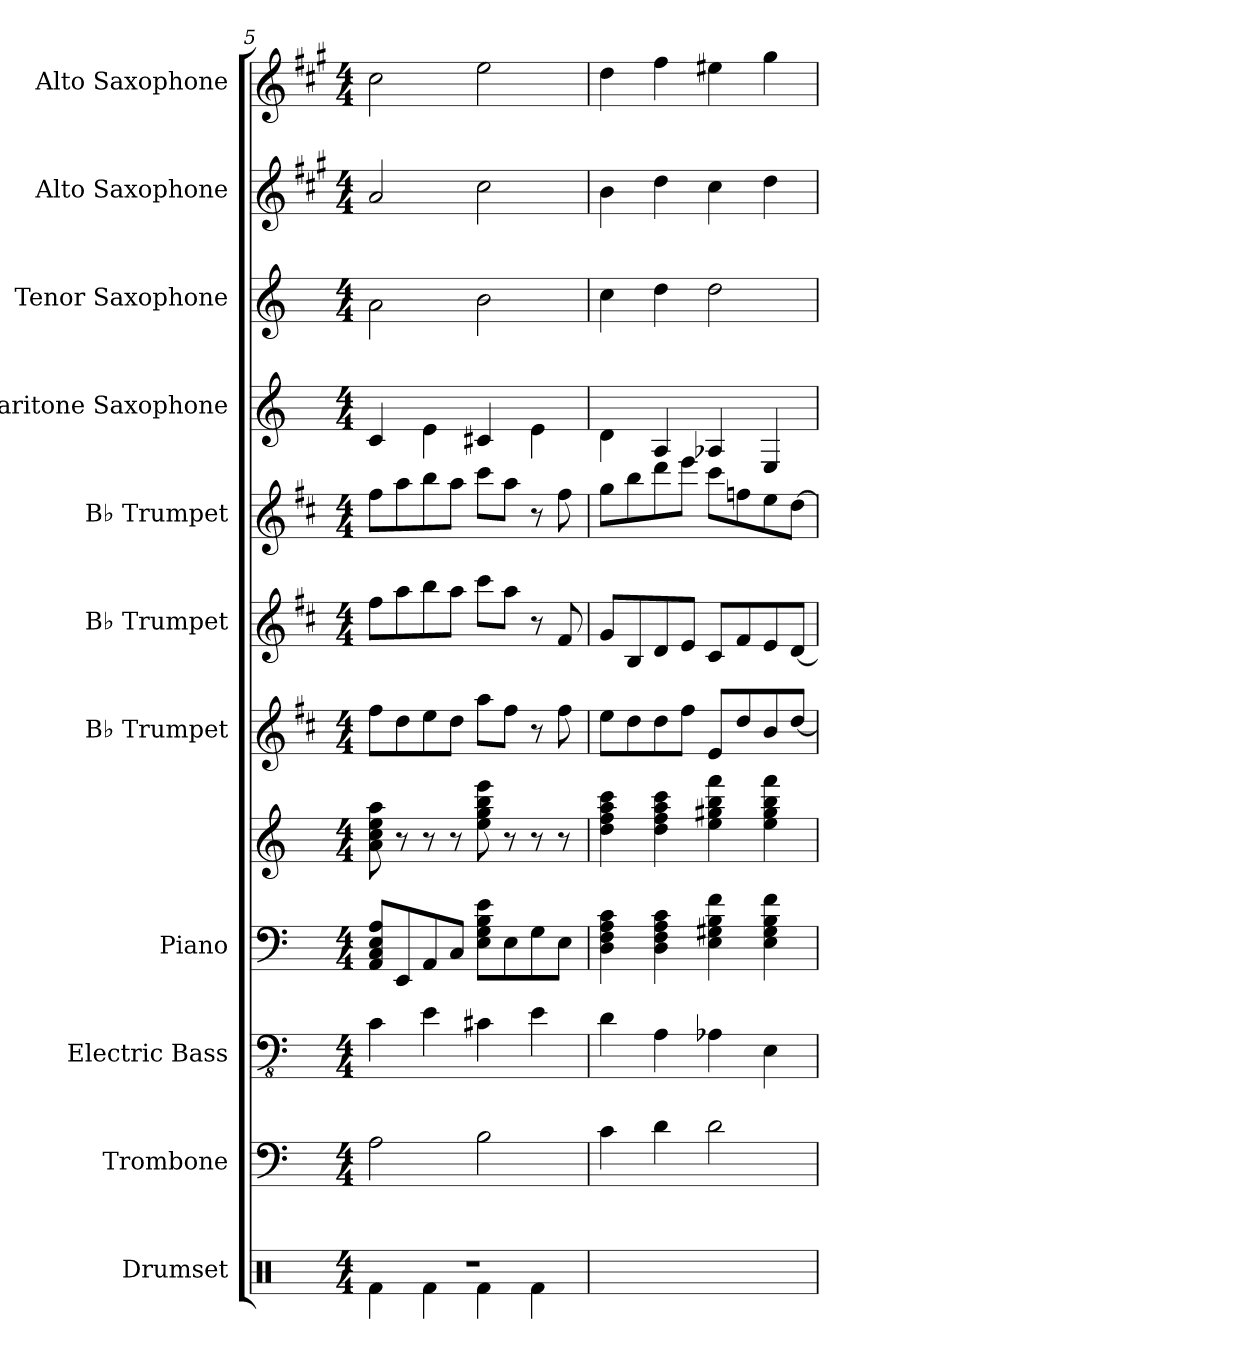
**kern	**kern	**kern	**kern	**kern	**kern	**kern	**kern	**kern	**kern	**kern	**kern
*part11	*part10	*part9	*part8	*part8	*part7	*part6	*part5	*part4	*part3	*part2	*part1
*staff12	*staff11	*staff10	*staff9	*staff8	*staff7	*staff6	*staff5	*staff4	*staff3	*staff2	*staff1
*I"Drumset	*I"Trombone	*I"Electric Bass	*I"Piano	*	*I"B♭ Trumpet	*I"B♭ Trumpet	*I"B♭ Trumpet	*I"Baritone Saxophone	*I"Tenor Saxophone	*I"Alto Saxophone	*I"Alto Saxophone
*I'Drs.	*I'Trb.	*I'El. B.	*I'Pno.	*	*I'B♭ Tpt.	*I'B♭ Tpt.	*I'B♭ Tpt.	*I'Bar. Sax.	*I'T. Sax.	*I'A. Sax.	*I'A. Sax.
*clefX	*clefF4	*clefFv4	*clefF4	*clefG2	*clefG2	*clefG2	*clefG2	*clefG2	*clefG2	*clefG2	*clefG2
*	*	*	*	*	*ITrd1c2	*ITrd1c2	*ITrd1c2	*ITrd12c21	*ITrd8c14	*ITrd5c9	*ITrd5c9
*k[]	*k[]	*k[]	*k[]	*k[]	*k[]	*k[]	*k[]	*k[]	*k[]	*k[]	*k[]
*M4/4	*M4/4	*M4/4	*M4/4	*M4/4	*M4/4	*M4/4	*M4/4	*M4/4	*M4/4	*M4/4	*M4/4
=5	=5	=5	=5	=5	=5	=5	=5	=5	=5	=5	=5
*^	*	*	*	*	*	*	*	*	*	*	*
1r	4Rf\	2A\	4C\	8AA/ 8C/ 8E/ 8A/L	8a\ 8cc\ 8ee\ 8aa\	8ee\L	8ee\L	8ee\L	4C/	2A\	2c/	2e\
.	.	.	.	8EE/	8r	8cc\	8gg\	8gg\	.	.	.	.
.	4Rf\	.	4E\	8AA/	8r	8dd\	8aa\	8aa\	4E\	.	.	.
.	.	.	.	8C/J	8r	8cc\J	8gg\J	8gg\J	.	.	.	.
.	4Rf\	2B\	4C#X\	8E\ 8G\ 8B\ 8e\L	8ee\ 8gg\ 8bb\ 8eee\	8gg\L	8bb\L	8bb\L	4C#X/	2B\	2e\	2g\
.	.	.	.	8E\	8r	8ee\J	8gg\J	8gg\J	.	.	.	.
.	4Rf\	.	4E\	8G\	8r	8r	8r	8r	4E\	.	.	.
.	.	.	.	8E\J	8r	8ee\	8e/	8ee\	.	.	.	.
*v	*v	*	*	*	*	*	*	*	*	*	*	*
=6	=6	=6	=6	=6	=6	=6	=6	=6	=6	=6	=6
4R	4c\	4D\	4D\ 4F\ 4A\ 4c\	4dd\ 4ff\ 4aa\ 4ccc\	8dd\L	8f/L	8ff\L	4D\	4c\	4d\	4f\
.	.	.	.	.	8cc\	8A/	8aa\	.	.	.	.
4R	4d\	4AA\	4D\ 4F\ 4A\ 4c\	4dd\ 4ff\ 4aa\ 4ccc\	8cc\	8c/	8ccc\	4AA/	4d\	4f\	4a\
.	.	.	.	.	8ee\J	8d/J	8ddd\J	.	.	.	.
4R	2d\	4AA-X\	4E\ 4G#X\ 4B\ 4f\	4ee\ 4gg#X\ 4bb\ 4fff\	8d/L	8B/L	8bb\L	4AA-X/	2d\	4e\	4g#X\
.	.	.	.	.	8cc/	8e/	8ee-X\	.	.	.	.
4R	.	4EE\	4E\ 4G#\ 4B\ 4f\	4ee\ 4gg#\ 4bb\ 4fff\	8a/	8d/	8dd\	4EE/	.	4f\	4b\
.	.	.	.	.	[8cc/J	[8c/J	[8cc\J	.	.	.	.
=	=	=	=	=	=	=	=	=	=	=	=
*-	*-	*-	*-	*-	*-	*-	*-	*-	*-	*-	*-
